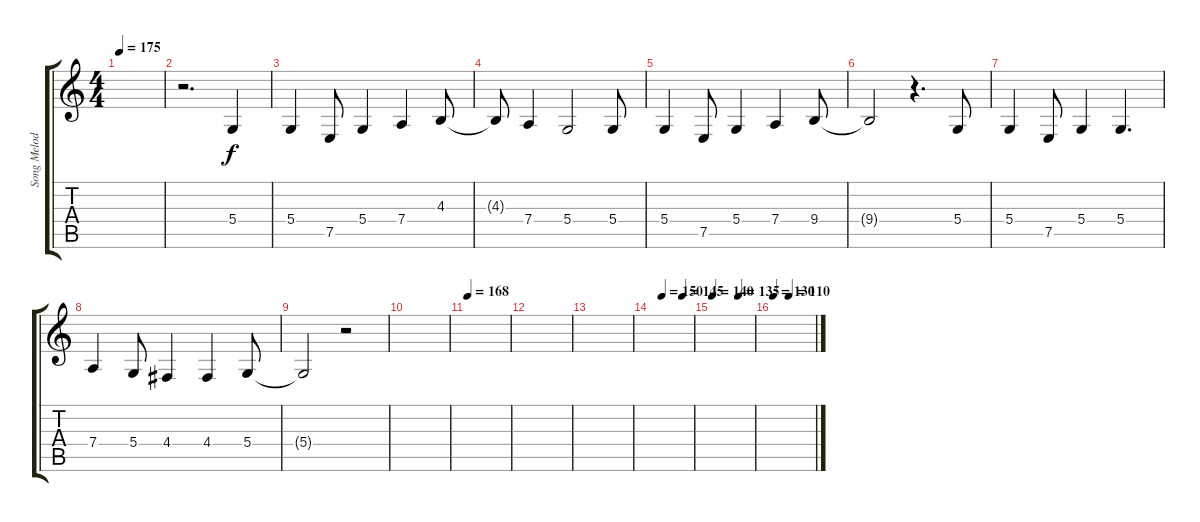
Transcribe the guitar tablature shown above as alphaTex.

\track ("Song Melody" "Song Melod") {instrument viola}
\staff {score tabs}
\tuning (E4 B3 G3 D3 A2 E2) {hide}
\ts (4 4)
\tempo 175
\clef g2
\ks c
|
r.2{d} 5.4.4 |
5.4.4 7.5.8 5.4.4 7.4.4 4.3.8 |
4.3{t}.8 7.4.4 5.4.2 5.4.8 |
5.4.4 7.5.8 5.4.4 7.4.4 9.4.8 |
9.4{t}.2 r.4{d} 5.4.8 |
5.4.4 7.5.8 5.4.4 5.4.4{d} |
7.4.4 5.4.8 4.4.4 4.4.4 5.4.8 |
5.4{t}.2 r.2 |
|
\tempo 168
|
|
|
\tempo (150 0.25)
\tempo (145 0.75)
|
\tempo 140
\tempo (135 0.625)
|
\tempo 130
\tempo (110 0.375)
